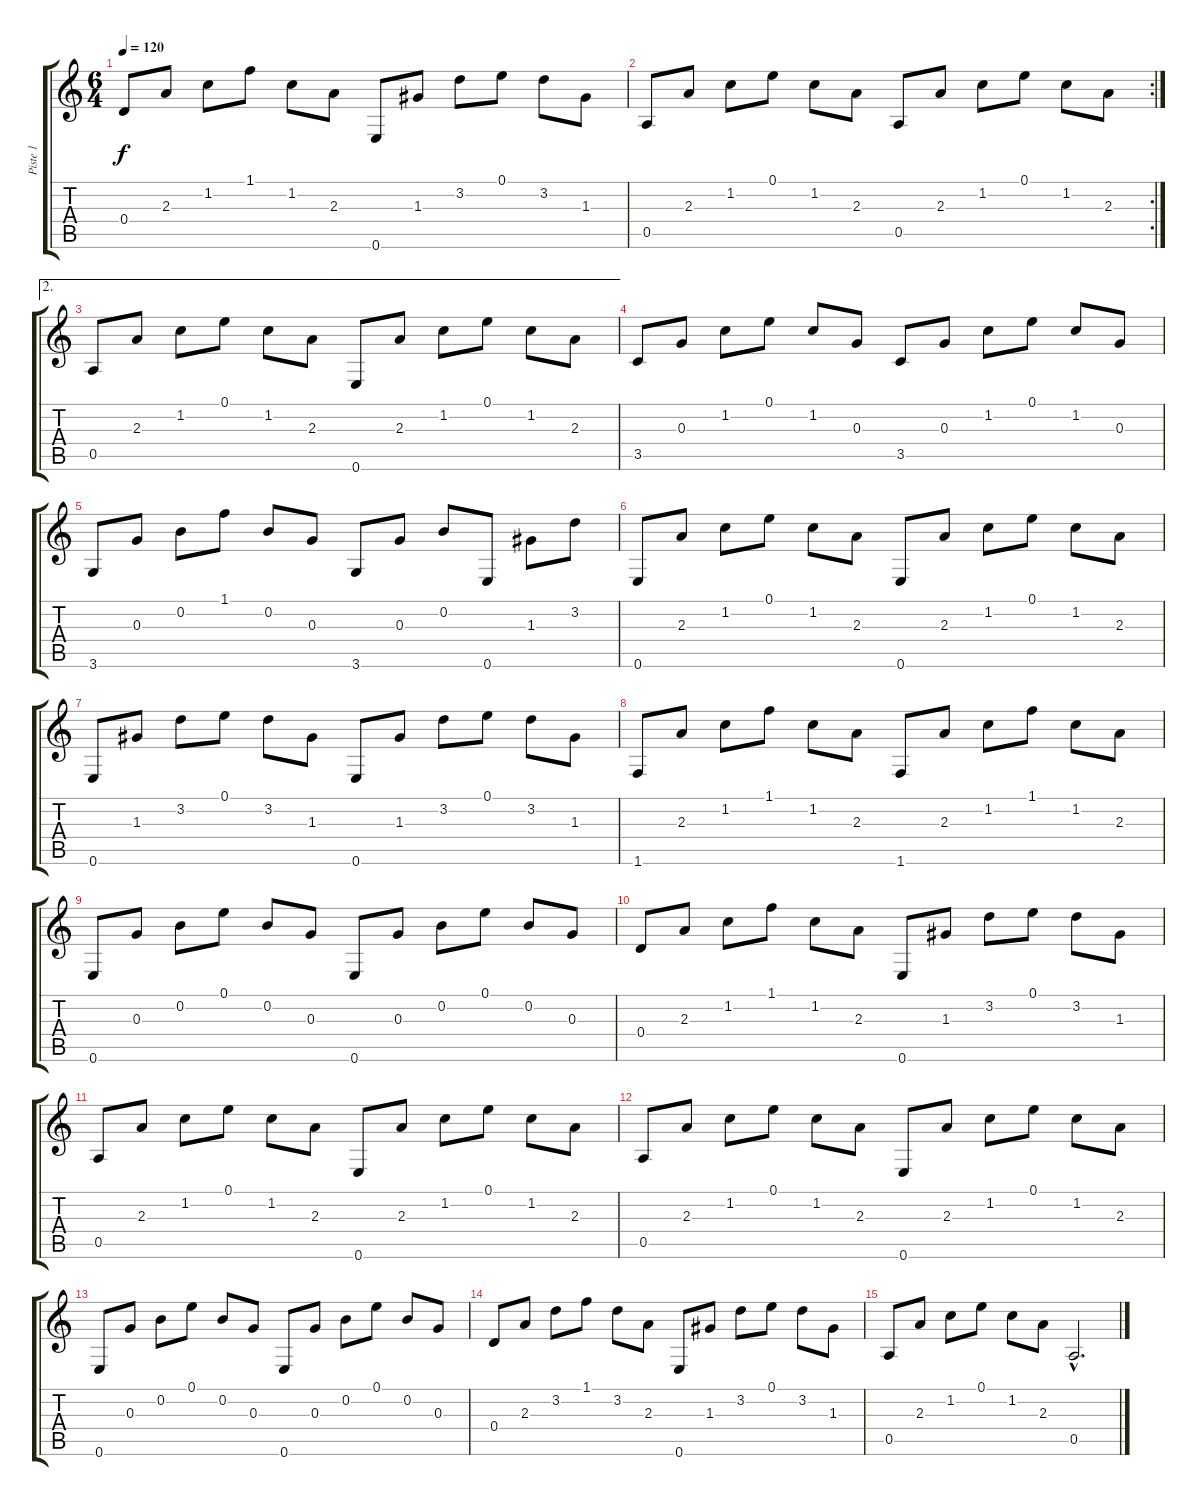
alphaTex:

\track ("Piste 1" "Piste 1") {instrument acousticguitarnylon}
\staff {score tabs}
\tuning (E4 B3 G3 D3 A2 E2) {hide}
\ts (6 4)
\tempo 120
\clef g2
\ks c
0.4.8{dy f} 2.3.8 1.2.8 1.1.8 1.2.8 2.3.8 0.6.8 1.3.8 3.2.8 0.1.8 3.2.8 1.3.8 |
\rc 2
0.5.8 2.3.8 1.2.8 0.1.8 1.2.8 2.3.8 0.5.8 2.3.8 1.2.8 0.1.8 1.2.8 2.3.8 |
\ae 2
0.5.8 2.3.8 1.2.8 0.1.8 1.2.8 2.3.8 0.6.8 2.3.8 1.2.8 0.1.8 1.2.8 2.3.8 |
3.5.8 0.3.8 1.2.8 0.1.8 1.2.8 0.3.8 3.5.8 0.3.8 1.2.8 0.1.8 1.2.8 0.3.8 |
3.6.8 0.3.8 0.2.8 1.1.8 0.2.8 0.3.8 3.6.8 0.3.8 0.2.8 0.6.8 1.3.8 3.2.8 |
0.6.8 2.3.8 1.2.8 0.1.8 1.2.8 2.3.8 0.6.8 2.3.8 1.2.8 0.1.8 1.2.8 2.3.8 |
0.6.8 1.3.8 3.2.8 0.1.8 3.2.8 1.3.8 0.6.8 1.3.8 3.2.8 0.1.8 3.2.8 1.3.8 |
1.6.8 2.3.8 1.2.8 1.1.8 1.2.8 2.3.8 1.6.8 2.3.8 1.2.8 1.1.8 1.2.8 2.3.8 |
0.6.8 0.3.8 0.2.8 0.1.8 0.2.8 0.3.8 0.6.8 0.3.8 0.2.8 0.1.8 0.2.8 0.3.8 |
0.4.8 2.3.8 1.2.8 1.1.8 1.2.8 2.3.8 0.6.8 1.3.8 3.2.8 0.1.8 3.2.8 1.3.8 |
0.5.8 2.3.8 1.2.8 0.1.8 1.2.8 2.3.8 0.6.8 2.3.8 1.2.8 0.1.8 1.2.8 2.3.8 |
0.5.8 2.3.8 1.2.8 0.1.8 1.2.8 2.3.8 0.6.8 2.3.8 1.2.8 0.1.8 1.2.8 2.3.8 |
0.6.8 0.3.8 0.2.8 0.1.8 0.2.8 0.3.8 0.6.8 0.3.8 0.2.8 0.1.8 0.2.8 0.3.8 |
0.4.8 2.3.8 3.2.8 1.1.8 3.2.8 2.3.8 0.6.8 1.3.8 3.2.8 0.1.8 3.2.8 1.3.8 |
0.5.8 2.3.8 1.2.8 0.1.8 1.2.8 2.3.8 0.5{hac}.2{d}
